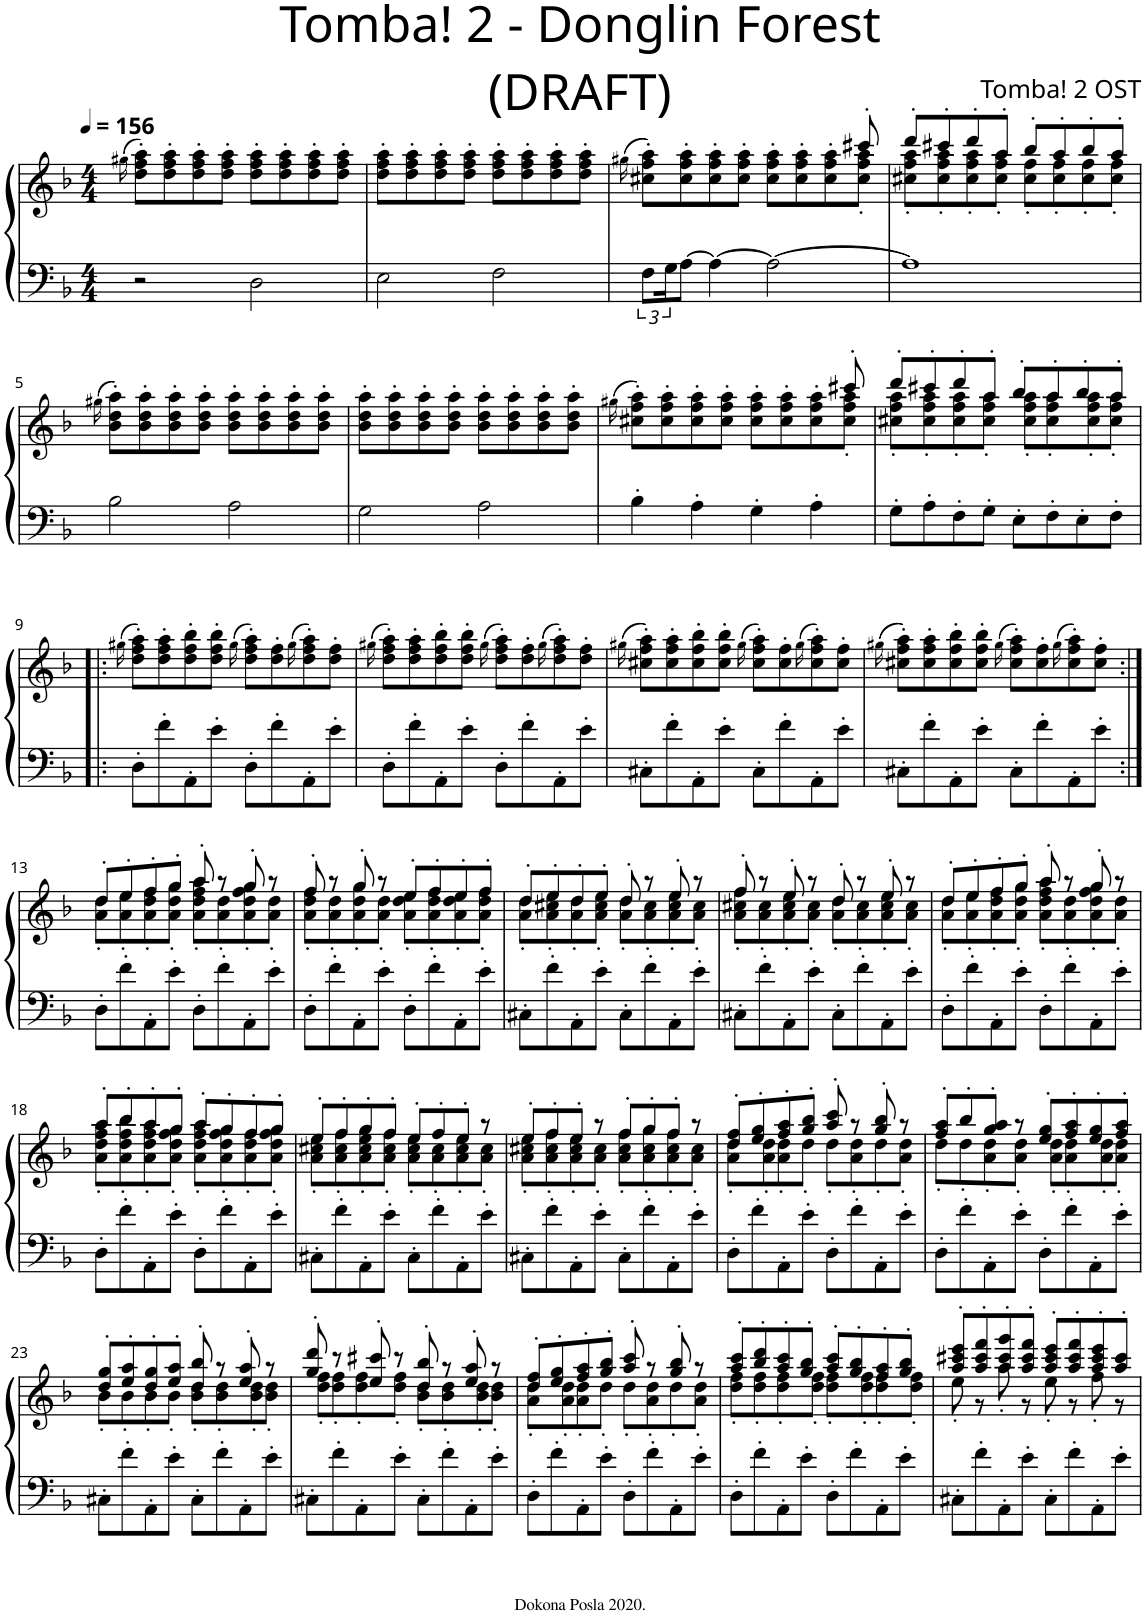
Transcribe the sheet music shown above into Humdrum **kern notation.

**kern	**kern
*part1	*part1
*staff2	*staff1
*I"Piano	*
*I'Pno.	*
*clefF4	*clefG2
*k[b-]	*k[b-]
*M4/4	*M4/4
*MM156	*MM156
=1	=1
.	(16qgg#X\
2r	8dd\' 8ff\' 8aa\'L)
.	8dd\' 8ff\' 8aa\'
.	8dd\' 8ff\' 8aa\'
.	8dd\' 8ff\' 8aa\'J
2D\	8dd\' 8ff\' 8aa\'L
.	8dd\' 8ff\' 8aa\'
.	8dd\' 8ff\' 8aa\'
.	8dd\' 8ff\' 8aa\'J
=2	=2
2E\	8dd\' 8ff\' 8aa\'L
.	8dd\' 8ff\' 8aa\'
.	8dd\' 8ff\' 8aa\'
.	8dd\' 8ff\' 8aa\'J
2F\	8dd\' 8ff\' 8aa\'L
.	8dd\' 8ff\' 8aa\'
.	8dd\' 8ff\' 8aa\'
.	8dd\' 8ff\' 8aa\'J
=3	=3
.	(16qgg#X\
*	*^
12F\L	8cc#X\' 8ff\' 8aa\'L)	2ryy
24G\K	.	.
[8A\J	8cc#\' 8ff\' 8aa\'	.
4A\_	8cc#\' 8ff\' 8aa\'	.
.	8cc#\' 8ff\' 8aa\'J	.
2A\_	8ryy	8cc#\'> 8ff\'> 8aa\'>L
.	8ryy	8cc#\'> 8ff\'> 8aa\'>
.	8ryy	8cc#\'> 8ff\'> 8aa\'>
.	8ccc#X'/	8cc#\' 8ff\' 8aa\'J
=4	=4	=4
1A]	8ddd'/L	8cc#X\'< 8ff\'< 8aa\'<L
.	8ccc#X'/	8cc#\' 8ff\' 8aa\'
.	8ddd'/	8cc#\' 8ff\' 8aa\'
.	8aa'/J	8cc#\'< 8ff\'< 8aa\'<J
.	8bb-'/L	8cc#\' 8ff\'L
.	8aa'/	8cc#\' 8ff\'
.	8bb-'/	8cc#\' 8ff\'
.	8aa'/J	8cc#\' 8ff\'J
*	*v	*v
!!LO:LB:g=z
=5	=5
.	(16qgg#X\
2B-\	8b-\' 8dd\' 8aa\'L)
.	8b-\' 8dd\' 8aa\'
.	8b-\' 8dd\' 8aa\'
.	8b-\' 8dd\' 8aa\'J
2A\	8b-\' 8dd\' 8aa\'L
.	8b-\' 8dd\' 8aa\'
.	8b-\' 8dd\' 8aa\'
.	8b-\' 8dd\' 8aa\'J
=6	=6
2G\	8b-\' 8dd\' 8aa\'L
.	8b-\' 8dd\' 8aa\'
.	8b-\' 8dd\' 8aa\'
.	8b-\' 8dd\' 8aa\'J
2A\	8b-\' 8dd\' 8aa\'L
.	8b-\' 8dd\' 8aa\'
.	8b-\' 8dd\' 8aa\'
.	8b-\' 8dd\' 8aa\'J
=7	=7
.	(16qgg#X\
*	*^
4B-'>\	8cc#X\' 8ff\' 8aa\'L)	2ryy
.	8cc#\' 8ff\' 8aa\'	.
4A'>\	8cc#\' 8ff\' 8aa\'	.
.	8cc#\' 8ff\' 8aa\'J	.
4G'>\	8ryy	8cc#\'> 8ff\'> 8aa\'>L
.	8ryy	8cc#\'> 8ff\'> 8aa\'>
4A'\	8ryy	8cc#\'> 8ff\'> 8aa\'>
.	8ccc#X'/	8cc#\' 8ff\' 8aa\'J
=8	=8	=8
8G'\L	8ddd'/L	8cc#X\' 8ff\' 8aa\'L
8A'\	8ccc#X'/	8cc#\' 8ff\' 8aa\'
8F'\	8ddd'/	8cc#\' 8ff\' 8aa\'
8G'\J	8aa'/J	8cc#\' 8ff\' 8aa\'J
8E'\L	8bb-'/L	8cc#\' 8ff\' 8aa\'L
8F'\	8aa'/	8cc#\' 8ff\' 8aa\'
8E'\	8bb-'/	8cc#\' 8ff\' 8aa\'
8F'\J	8aa'/J	8cc#\' 8ff\' 8aa\'J
*	*v	*v
!!LO:LB:g=z
=9!|:	=9!|:
.	(16qgg#X\
8D'\L	8dd\' 8ff\' 8aa\'L)
8f'\	8dd\' 8ff\' 8aa\'
8AA'\	8dd\' 8ff\' 8bb-\'
8e'\J	8dd\' 8ff\' 8bb-\'J
.	(16qgg#\
8D'\L	8dd\' 8ff\' 8aa\'L)
8f'\	8dd\' 8ff\'
.	(16qgg#\
8AA'\	8dd\' 8ff\' 8aa\')
8e'\J	8dd\' 8ff\'J
=10	=10
.	(16qgg#X\
8D'\L	8dd\' 8ff\' 8aa\'L)
8f'\	8dd\' 8ff\' 8aa\'
8AA'\	8dd\' 8ff\' 8bb-\'
8e'\J	8dd\' 8ff\' 8bb-\'J
.	(16qgg#\
8D'\L	8dd\' 8ff\' 8aa\'L)
8f'\	8dd\' 8ff\'
.	(16qgg#\
8AA'\	8dd\' 8ff\' 8aa\')
8e'\J	8dd\' 8ff\'J
=11	=11
.	(16qgg#X\
8C#X'\L	8cc#X\' 8ff\' 8aa\'L)
8f'\	8cc#\' 8ff\' 8aa\'
8AA'\	8cc#\' 8ff\' 8bb-\'
8e'\J	8cc#\' 8ff\' 8bb-\'J
.	(16qgg#\
8C#'\L	8cc#\' 8ff\' 8aa\'L)
8f'\	8cc#\' 8ff\'
.	(16qgg#\
8AA'\	8cc#\' 8ff\' 8aa\')
8e'\J	8cc#\' 8ff\'J
=12	=12
.	(16qgg#X\
8C#X'\L	8cc#X\' 8ff\' 8aa\'L)
8f'\	8cc#\' 8ff\' 8aa\'
8AA'\	8cc#\' 8ff\' 8bb-\'
8e'\J	8cc#\' 8ff\' 8bb-\'J
.	(16qgg#\
8C#'\L	8cc#\' 8ff\' 8aa\'L)
8f'\	8cc#\' 8ff\'
.	(16qgg#\
8AA'\	8cc#\' 8ff\' 8aa\')
8e'\J	8cc#\' 8ff\'J
!!LO:LB:g=z
=13:|!	=13:|!
*	*^
8D'\L	8dd'/L	8a\' 8dd\'L
8f'\	8ee'/	8a\' 8ee\'
8AA'\	8ff'/	8a\' 8dd\' 8ff\'
8e'\J	8gg'/J	8a\' 8dd\' 8gg\'J
8D'\L	8aa'/	8a\' 8dd\' 8ff\' 8aa\'L
8f'\	8r	8a\' 8dd\'
8AA'\	8gg'/	8a\' 8dd\' 8ff\' 8gg\'
8e'\J	8r	8a\' 8dd\'J
=14	=14	=14
8D'\L	8ff'/	8a\' 8dd\' 8ff\'L
8f'\	8r	8a\' 8dd\'
8AA'\	8gg'/	8a\' 8dd\' 8gg\'
8e'\J	8r	8a\' 8dd\'J
8D'\L	8ee'/L	8a\' 8dd\' 8ee\'L
8f'\	8ff'/	8a\' 8dd\' 8ff\'
8AA'\	8ee'/	8a\' 8dd\' 8ee\'
8e'\J	8ff'/J	8a\' 8dd\' 8ff\'J
=15	=15	=15
8C#X'\L	8dd'/L	8a\' 8dd\'L
8f'\	8ee'/	8a\' 8cc#X\' 8ee\'
8AA'\	8dd'/	8a\' 8dd\'
8e'\J	8ee'/J	8a\' 8cc#\' 8ee\'J
8C#'\L	8dd'/	8a\' 8dd\'L
8f'\	8r	8a\' 8cc#\'
8AA'\	8ee'/	8a\' 8cc#\' 8ee\'
8e'\J	8r	8a\' 8cc#\'J
=16	=16	=16
8C#X'\L	8ff'/	8a\' 8cc#X\' 8ff\'L
8f'\	8r	8a\' 8cc#\'
8AA'\	8ee'/	8a\' 8cc#\' 8ee\'
8e'\J	8r	8a\' 8cc#\'J
8C#'\L	8dd'/	8a\' 8dd\'L
8f'\	8r	8a\' 8cc#\'
8AA'\	8ee'/	8a\' 8cc#\' 8ee\'
8e'\J	8r	8a\' 8cc#\'J
=17	=17	=17
8D'\L	8dd'/L	8a\' 8dd\'L
8f'\	8ee'/	8a\' 8ee\'
8AA'\	8ff'/	8a\' 8dd\' 8ff\'
8e'\J	8gg'/J	8a\' 8dd\' 8gg\'J
8D'\L	8aa'/	8a\' 8dd\' 8ff\' 8aa\'L
8f'\	8r	8a\' 8dd\'
8AA'\	8gg'/	8a\' 8dd\' 8ff\' 8gg\'
8e'\J	8r	8a\' 8dd\'J
!!LO:LB:g=z	!!
=18	=18	=18
8D'\L	8aa'/L	8a\' 8dd\' 8ff\' 8aa\'L
8f'\	8bb-'/	8a\' 8dd\' 8ff\' 8bb-\'
8AA'\	8aa'/	8a\' 8dd\' 8ff\' 8aa\'
8e'\J	8gg'/J	8a\' 8dd\' 8ff\' 8gg\'J
8D'\L	8aa'/L	8a\' 8dd\' 8ff\' 8aa\'L
8f'\	8gg'/	8a\' 8dd\' 8ff\' 8gg\'
8AA'\	8ff'/	8a\' 8dd\' 8ff\'
8e'\J	8gg'/J	8a\' 8dd\' 8ff\' 8gg\'J
=19	=19	=19
8C#X'\L	8ee'/L	8a\' 8cc#X\' 8ee\'L
8f'\	8ff'/	8a\' 8cc#\' 8ff\'
8AA'\	8gg'/	8a\' 8cc#\' 8ee\' 8gg\'
8e'\J	8ff'/J	8a\' 8cc#\' 8ff\'J
8C#'\L	8ee'/L	8a\' 8cc#\' 8ee\'L
8f'\	8ff'/	8a\' 8cc#\'
8AA'\	8ee'/J	8a\' 8cc#\' 8ee\'
8e'\J	8r	8a\' 8cc#\'J
=20	=20	=20
8C#X'\L	8ee'/L	8a\' 8cc#X\' 8ee\'L
8f'\	8ff'/	8a\' 8cc#\' 8ff\'
8AA'\	8ee'/J	8a\' 8cc#\' 8ee\'
8e'\J	8r	8a\' 8cc#\'J
8C#'\L	8ff'/L	8a\' 8cc#\' 8ff\'L
8f'\	8gg'/	8a\' 8cc#\' 8gg\'
8AA'\	8ff'/J	8a\' 8cc#\' 8ff\'
8e'\J	8r	8a\' 8cc#\'J
=21	=21	=21
8D'\L	8dd/' 8ff/'L	8a\' 8dd\'L
8f'\	8ee/' 8gg/'	8a\' 8dd\'
8AA'\	8ff/' 8aa/'	8a\' 8dd\'
8e'\J	8gg/' 8bb-/'J	8dd'\J
8D'\L	8aa/' 8ccc/'	8dd'\L
8f'\	8r	8a\' 8dd\'
8AA'\	8gg/' 8bb-/'	8dd'\
8e'\J	8r	8a\' 8dd\'J
=22	=22	=22
8D'\L	8ff/' 8aa/'L	8dd'\L
8f'\	8bb-'/	8dd'\
8AA'\	8gg/' 8aa/'J	8a\' 8dd\'
8e'\J	8r	8a\' 8dd\'J
8D'\L	8ee/' 8gg/'L	8a\' 8dd\'L
8f'\	8ff/' 8aa/'	8a\' 8dd\'
8AA'\	8ee/' 8gg/'	8a\' 8dd\'
8e'\J	8ff/' 8aa/'J	8a\' 8dd\'J
!!LO:LB:g=z	!!
=23	=23	=23
8C#X'\L	8dd/' 8gg/'L	8b-'\L
8f'\	8ee/' 8aa/'	8b-'\
8AA'\	8dd/' 8gg/'	8b-'\
8e'\J	8ee/' 8aa/'J	8b-'\J
8C#'\L	8dd/' 8bb-/'	8b-\' 8dd\'L
8f'\	8r	8b-\' 8dd\'
8AA'\	8ee/' 8aa/'	8b-\' 8dd\'
8e'\J	8r	8b-\' 8dd\'J
=24	=24	=24
8C#X'\L	8gg/' 8ddd/'	8dd\' 8ff\'L
8f'\	8r	8dd\' 8ff\'
8AA'\	8ee/' 8ccc#X/'	8dd\' 8ff\'
8e'\J	8r	8dd\' 8ff\'J
8C#'\L	8dd/' 8bb-/'	8b-\' 8dd\'L
8f'\	8r	8b-\' 8dd\'
8AA'\	8ee/' 8aa/'	8b-\' 8dd\'
8e'\J	8r	8b-\' 8dd\'J
=25	=25	=25
8D'\L	8dd/' 8ff/'L	8a\' 8dd\'L
8f'\	8ee/' 8gg/'	8a\' 8dd\'
8AA'\	8ff/' 8aa/'	8a\' 8dd\'
8e'\J	8gg/' 8bb-/'J	8dd'\J
8D'\L	8aa/' 8ccc/'	8dd'\L
8f'\	8r	8a\' 8dd\'
8AA'\	8gg/' 8bb-/'	8dd'\
8e'\J	8r	8a\' 8dd\'J
=26	=26	=26
8D'\L	8aa/' 8ccc/'L	8dd\' 8ff\'L
8f'\	8bb-/' 8ddd/'	8dd\' 8ff\'
8AA'\	8aa/' 8ccc/'	8dd\' 8ff\'
8e'\J	8gg/' 8bb-/'J	8dd\' 8ff\'J
8D'\L	8aa/' 8ccc/'L	8dd\' 8ff\'L
8f'\	8gg/' 8bb-/'	8dd\' 8ff\'
8AA'\	8ff/' 8aa/'	8dd\' 8ff\'
8e'\J	8gg/' 8bb-/'J	8dd\' 8ff\'J
=27	=27	=27
8C#X'\L	8aa/' 8ccc#X/' 8eee/'L	8ee'\
8f'\	8aa/' 8ccc#/' 8fff/'	8r
8AA'\	8aa/' 8ccc#/' 8ggg/'	8aa'\
8e'\J	8aa/' 8ccc#/' 8fff/'J	8r
8C#'\L	8aa/' 8ccc#/' 8eee/'L	8ee'\
8f'\	8aa/' 8ccc#/' 8fff/'	8r
8AA'\	8aa/' 8ccc#/' 8eee/'	8ff'\
8e'\J	8aa/' 8ccc#/'J	8r
*	*v	*v
=	=
*-	*-
